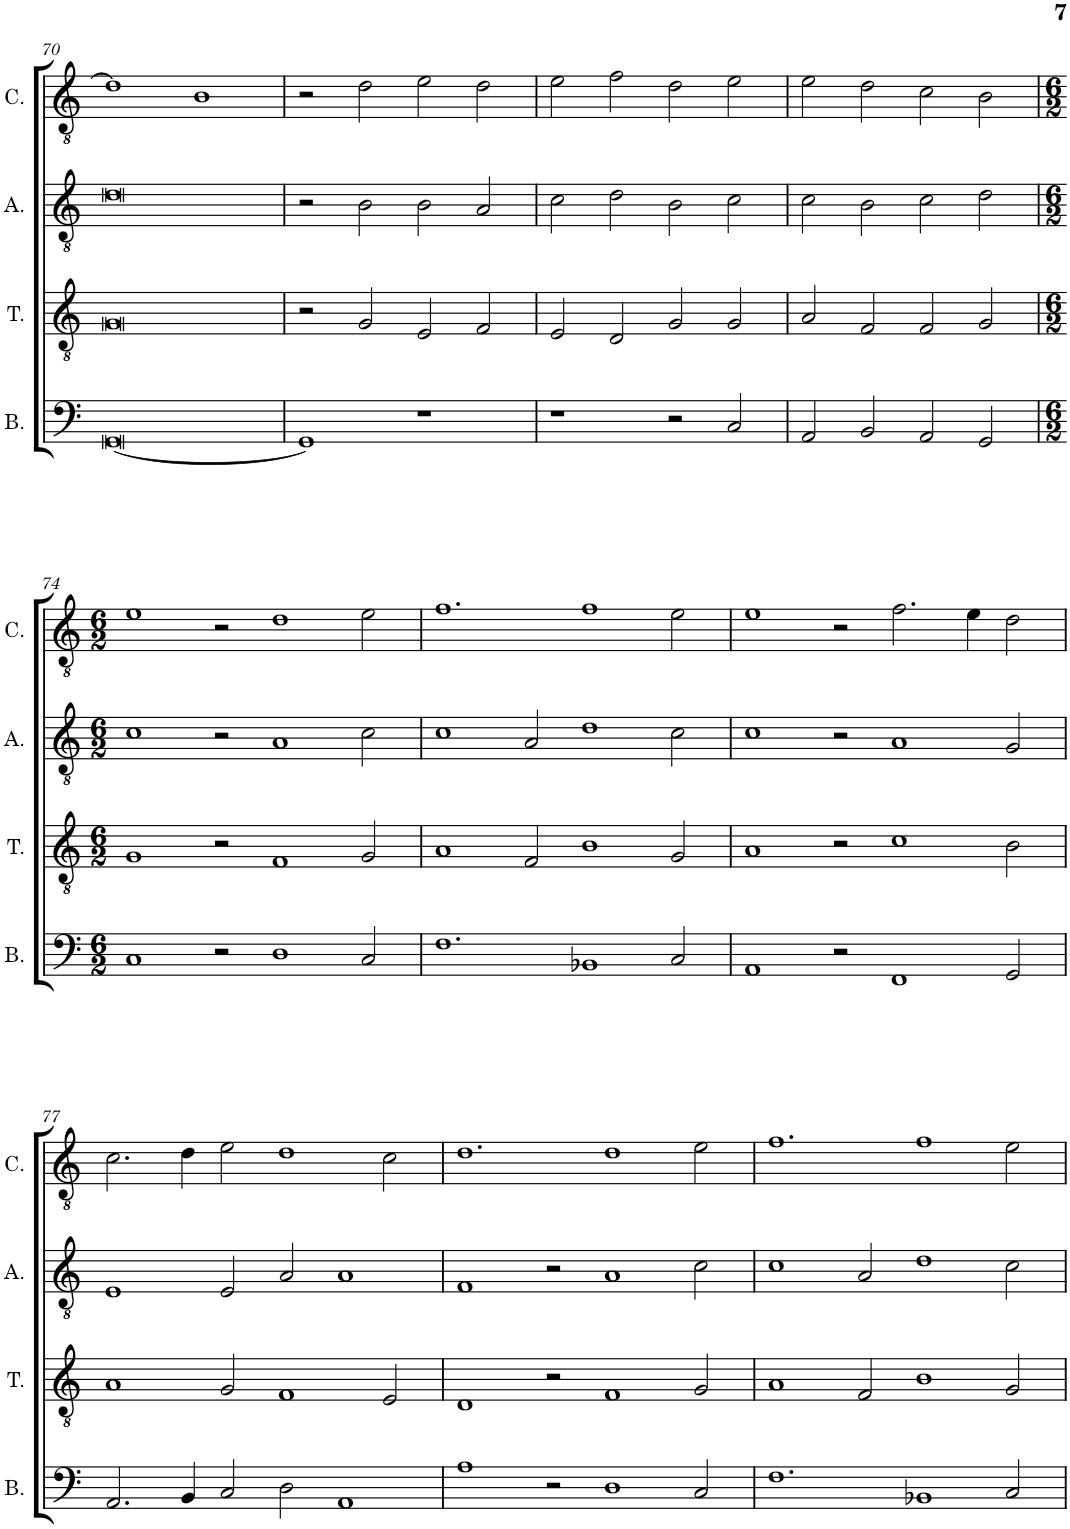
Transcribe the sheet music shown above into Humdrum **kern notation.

**kern	**kern	**kern	**kern
*part4	*part3	*part2	*part1
*staff4	*staff3	*staff2	*staff1
*I"Bassus	*I"Tenor	*I"Altus	*I"Cantus
*I'B.	*I'T.	*I'A.	*I'C.
!!LO:PB:g=z
*clefF4	*clefGv2	*clefGv2	*clefGv2
*k[]	*k[]	*k[]	*k[]
*M2/1	*M2/1	*M2/1	*M2/1
=70	=70	=70	=70
[0GG	0G	0d	1d]
.	.	.	1B
=71	=71	=71	=71
1GG]	2r	2r	2r
.	2G/	2B\	2d\
1r	2E/	2B\	2e\
.	2F/	2A/	2d\
=72	=72	=72	=72
1r	2E/	2c\	2e\
.	2D/	2d\	2f\
2r	2G/	2B\	2d\
2C/	2G/	2c\	2e\
=73	=73	=73	=73
2AA/	2A/	2c\	2e\
2BB/	2F/	2B\	2d\
2AA/	2F/	2c\	2c\
2GG/	2G/	2d\	2B\
!!LO:LB:g=z
=74	=74	=74	=74
*M6/2	*M6/2	*M6/2	*M6/2
1C	1G	1c	1e
2r	2r	2r	2r
1D	1F	1A	1d
2C/	2G/	2c\	2e\
=75	=75	=75	=75
1.F	1A	1c	1.f
.	2F/	2A/	.
1BB-X	1B	1d	1f
2C/	2G/	2c\	2e\
=76	=76	=76	=76
1AA	1A	1c	1e
2r	2r	2r	2r
1FF	1c	1A	2.f\
.	.	.	4e\
2GG/	2B\	2G/	2d\
!!LO:LB:g=z
=77	=77	=77	=77
2.AA/	1A	1E	2.c\
4BB/	.	.	4d\
2C/	2G/	2E/	2e\
2D\	1F	2A/	1d
1AA	.	1A	.
.	2E/	.	2c\
=78	=78	=78	=78
1A	1D	1F	1.d
2r	2r	2r	.
1D	1F	1A	1d
2C/	2G/	2c\	2e\
=79	=79	=79	=79
1.F	1A	1c	1.f
.	2F/	2A/	.
1BB-X	1B	1d	1f
2C/	2G/	2c\	2e\
=	=	=	=
*-	*-	*-	*-
